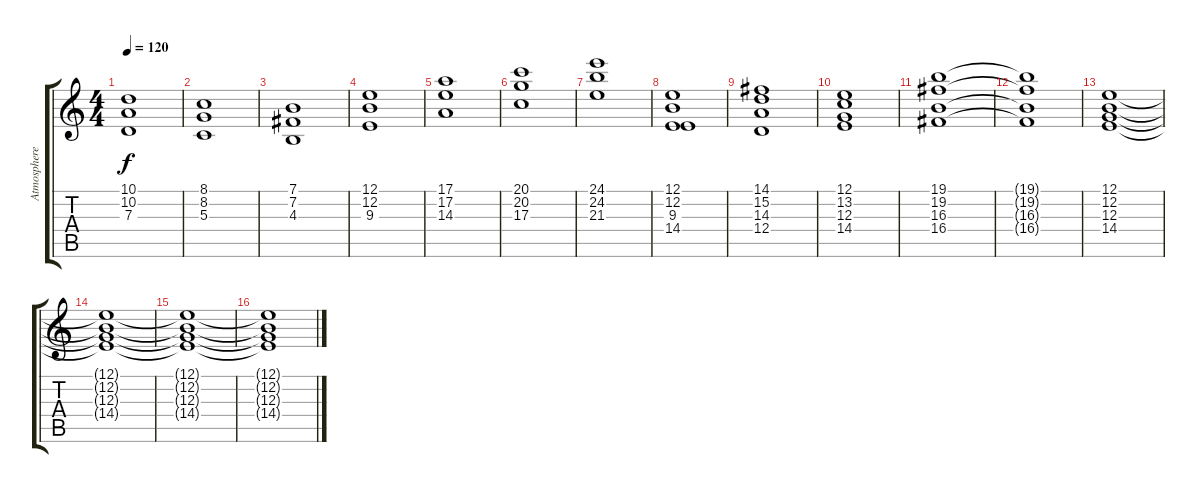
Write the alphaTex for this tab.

\track ("Atmosphere" "Atmosphere") {instrument stringensemble1}
\staff {score tabs}
\tuning (E4 B3 G3 D3 A2 E2) {hide}
\ts (4 4)
\tempo 120
\clef g2
\ks c
(10.1 10.2 7.3).1{dy f} |
(8.1 8.2 5.3).1 |
(7.1 7.2 4.3).1 |
(12.1 12.2 9.3).1 |
(17.1 17.2 14.3).1 |
(20.1 20.2 17.3).1 |
(24.1 24.2 21.3).1 |
(12.1 12.2 9.3 14.4).1 |
(14.1 15.2 14.3 12.4).1 |
(12.1 13.2 12.3 14.4).1 |
(19.1 19.2 16.3 16.4).1 |
(19.1{t} 19.2{t} 16.3{t} 16.4{t}).1 |
(12.1 12.2 12.3 14.4).1{volume 0} |
(12.1{t} 12.2{t} 12.3{t} 14.4{t}).1 |
(12.1{t} 12.2{t} 12.3{t} 14.4{t}).1 |
(12.1{t} 12.2{t} 12.3{t} 14.4{t}).1
